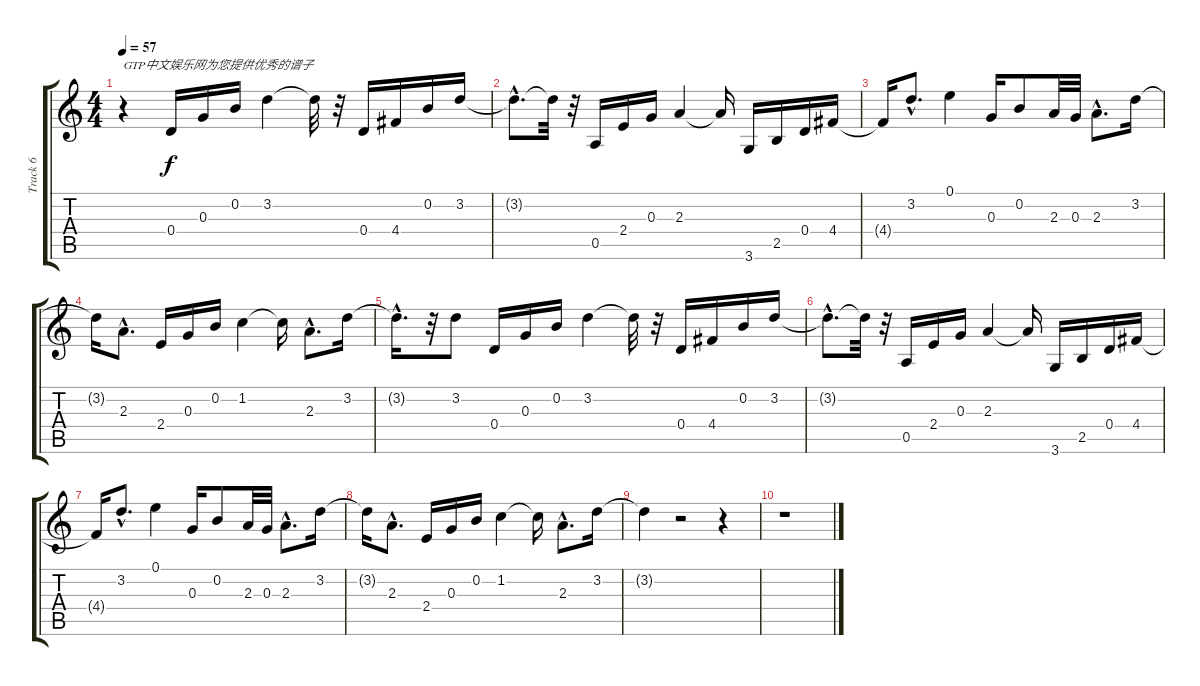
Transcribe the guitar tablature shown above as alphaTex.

\track ("Track 6" "Track 6") {instrument acousticguitarsteel}
\staff {score tabs}
\tuning (E4 B3 G3 D3 A2 E2) {hide}
\ts (4 4)
\tempo 57
\clef g2
\ks c
r.4{txt "GTP中文娱乐网为您提供优秀的谱子" dy f instrument acousticguitarsteel} 0.4.16 0.3.16 0.2.16 3.2.4 3.2{t}.32 r.32 0.4.16 4.4.16 0.2.16 3.2.16 |
3.2{hac t}.8{d} 3.2{t}.32 r.32 0.5.16 2.4.16 0.3.16 2.3.4 2.3{t}.16 3.6.16 2.5.16 0.4.16 4.4.16 |
4.4{t}.16 3.2{hac}.8{d} 0.1.4 0.3.16 0.2.8 2.3.32 0.3.32 2.3{hac}.8{d} 3.2.16 |
3.2{t}.16 2.3{hac}.8{d} 2.4.16 0.3.16 0.2.16 1.2.4 1.2{t}.16 2.3{hac}.8{d} 3.2.16 |
3.2{hac t}.16{d} r.32 3.2.8 0.4.16 0.3.16 0.2.16 3.2.4 3.2{t}.32 r.32 0.4.16 4.4.16 0.2.16 3.2.16 |
3.2{hac t}.8{d} 3.2{t}.32 r.32 0.5.16 2.4.16 0.3.16 2.3.4 2.3{t}.16 3.6.16 2.5.16 0.4.16 4.4.16 |
4.4{t}.16 3.2{hac}.8{d} 0.1.4 0.3.16 0.2.8 2.3.32 0.3.32 2.3{hac}.8{d} 3.2.16 |
3.2{t}.16 2.3{hac}.8{d} 2.4.16 0.3.16 0.2.16 1.2.4 1.2{t}.16 2.3{hac}.8{d} 3.2.16 |
3.2{t}.4 r.2 r.4 |
r.1
